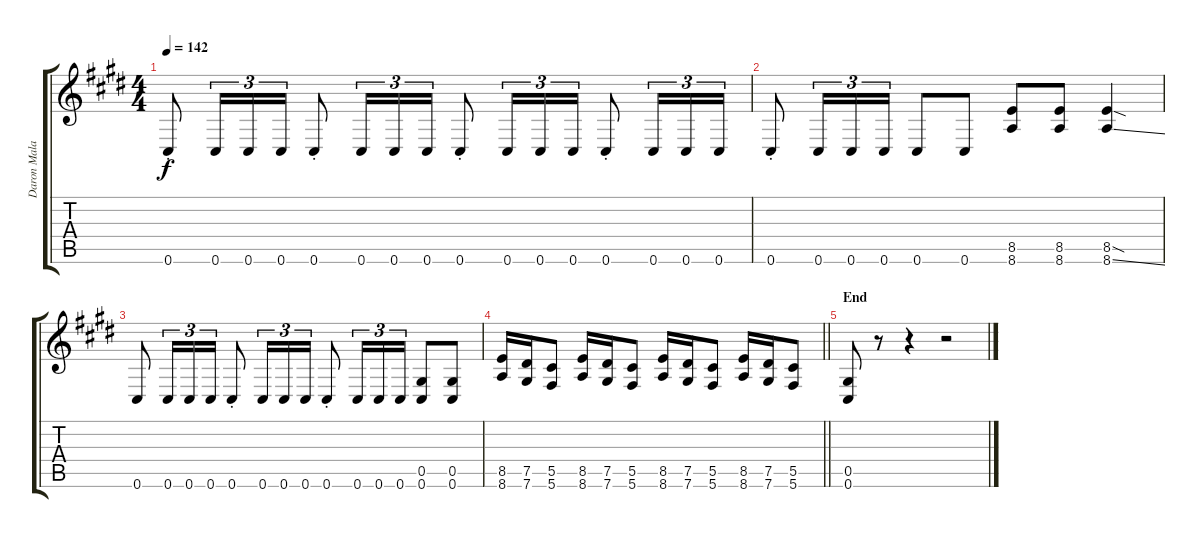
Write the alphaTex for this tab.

\track ("Daron Malakian [Guitar 2]" "Daron Mala") {instrument distortionguitar}
\staff {score tabs}
\tuning (Eb4 Bb3 Gb3 Db3 Ab2 Db2) {hide}
\ts (4 4)
\tempo 142
\clef g2
\ks c#minor
0.6{st}.8{dy f} 0.6.16{tu (3 2)} 0.6.16{tu (3 2)} 0.6.16{tu (3 2)} 0.6{st}.8 0.6.16{tu (3 2)} 0.6.16{tu (3 2)} 0.6.16{tu (3 2)} 0.6{st}.8 0.6.16{tu (3 2)} 0.6.16{tu (3 2)} 0.6.16{tu (3 2)} 0.6{st}.8 0.6.16{tu (3 2)} 0.6.16{tu (3 2)} 0.6.16{tu (3 2)} |
0.6{st}.8 0.6.16{tu (3 2)} 0.6.16{tu (3 2)} 0.6.16{tu (3 2)} 0.6.8 0.6.8 (8.5 8.6).8 (8.5 8.6).8 (8.5{sod} 8.6{ss}).4 |
0.6.8 0.6.16{tu (3 2)} 0.6.16{tu (3 2)} 0.6.16{tu (3 2)} 0.6{st}.8 0.6.16{tu (3 2)} 0.6.16{tu (3 2)} 0.6.16{tu (3 2)} 0.6{st}.8 0.6.16{tu (3 2)} 0.6.16{tu (3 2)} 0.6.16{tu (3 2)} (0.5 0.6).8 (0.5 0.6).8 |
\barLineRight lightlight
(8.5 8.6).16 (7.5 7.6).16 (5.5 5.6).8 (8.5 8.6).16 (7.5 7.6).16 (5.5 5.6).8 (8.5 8.6).16 (7.5 7.6).16 (5.5 5.6).8 (8.5 8.6).16 (7.5 7.6).16 (5.5 5.6).8 |
\section ("" "End")
(0.5 0.6).8 r.8 r.4 r.2
